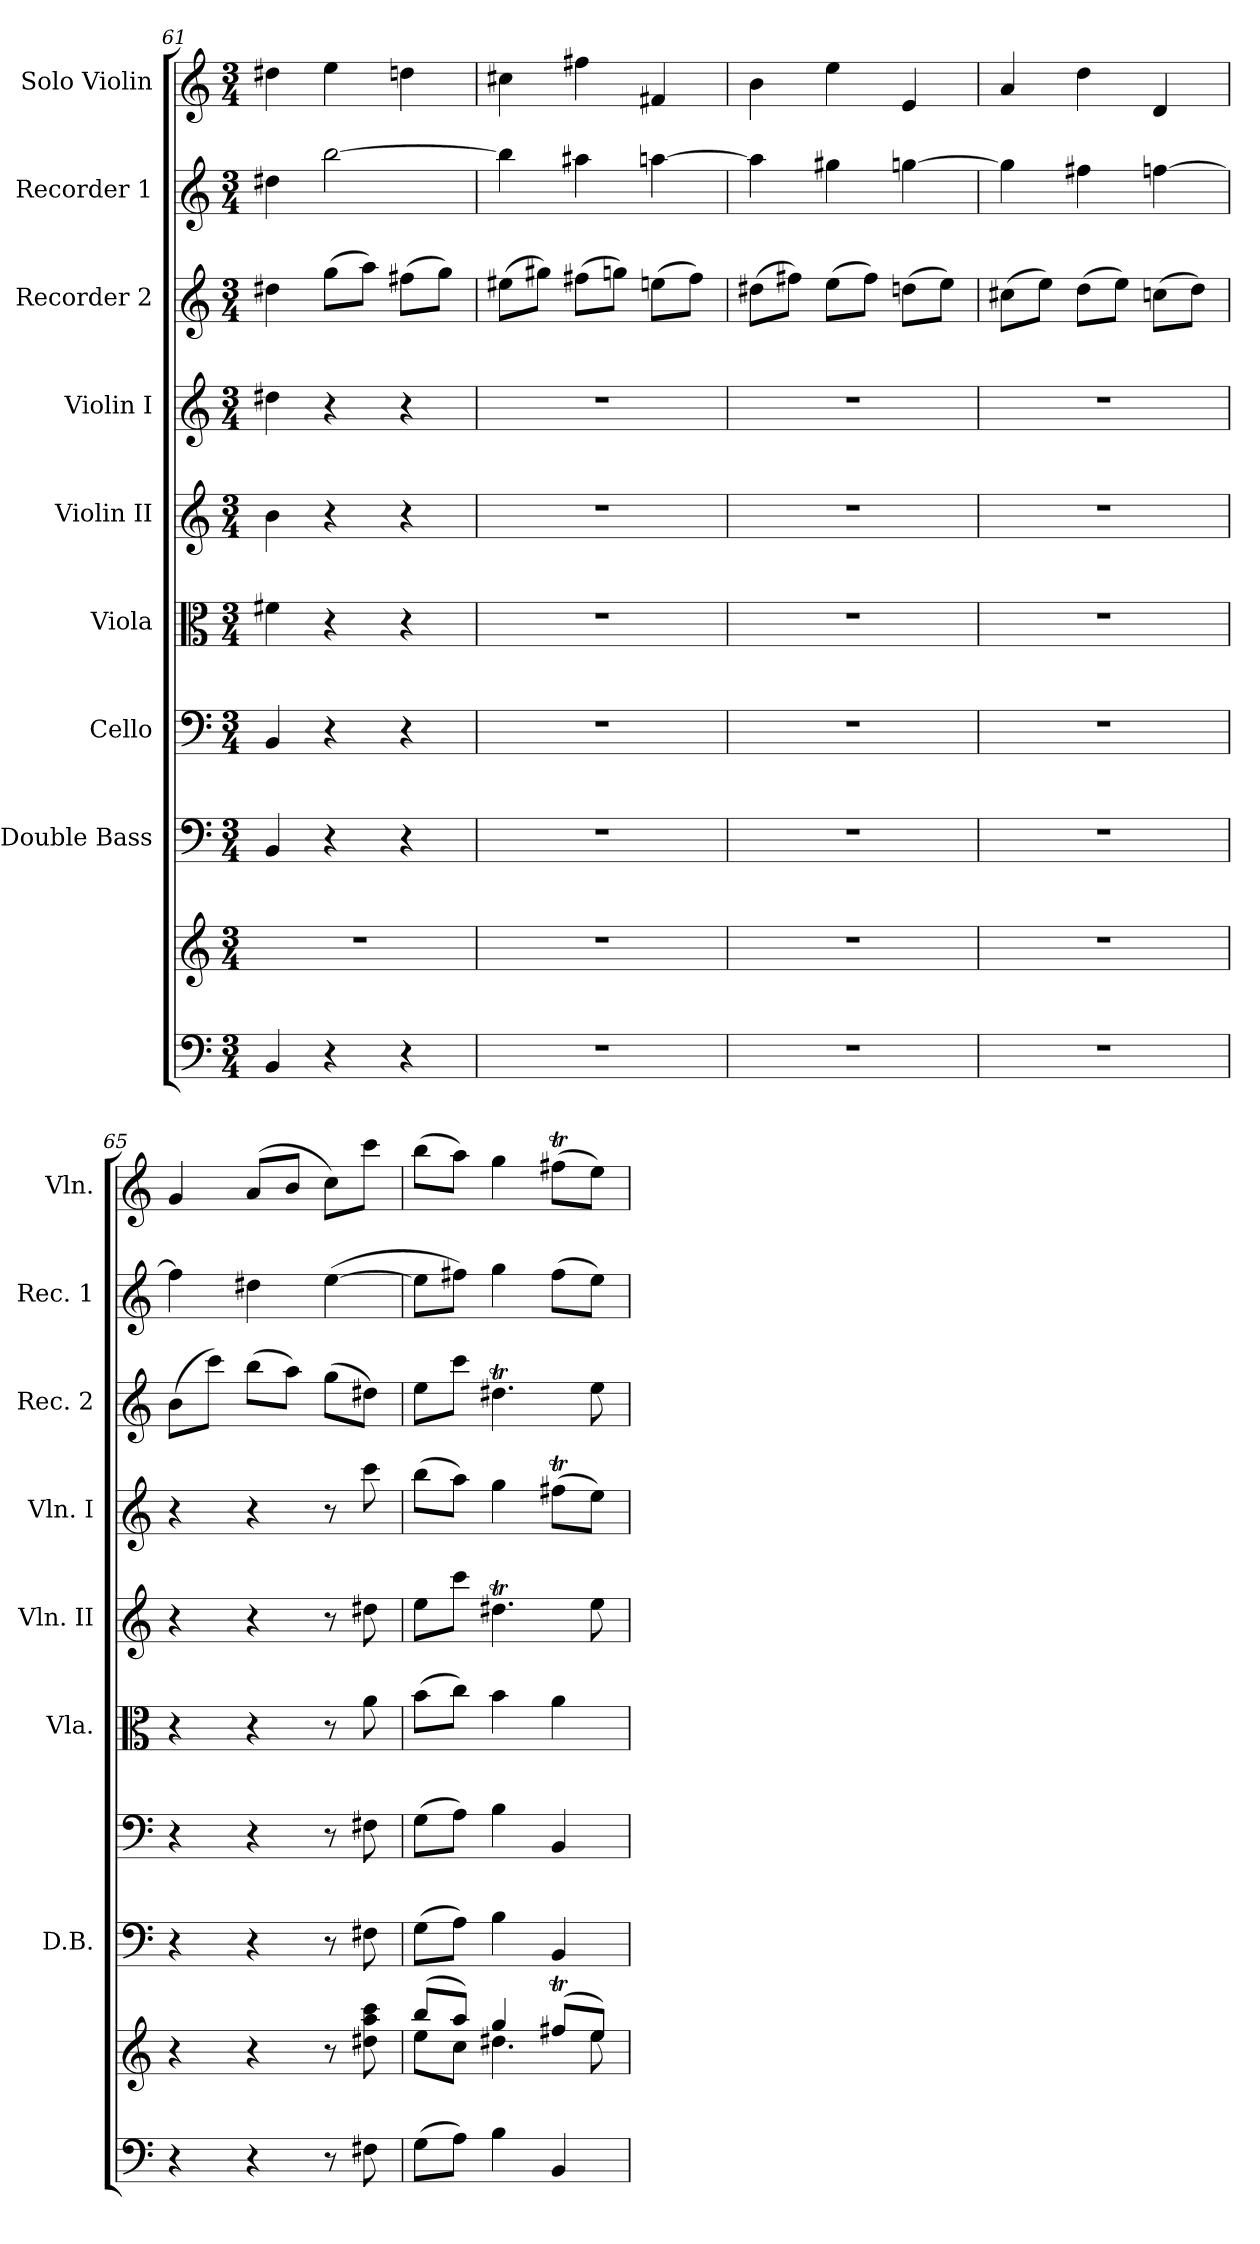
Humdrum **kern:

**kern	**kern	**kern	**kern	**kern	**kern	**kern	**kern	**kern	**kern
*part9	*part9	*part8	*part7	*part6	*part5	*part4	*part3	*part2	*part1
*staff10	*staff9	*staff8	*staff7	*staff6	*staff5	*staff4	*staff3	*staff2	*staff1
*	*	*I"Double Bass	*I"Cello	*I"Viola	*I"Violin II	*I"Violin I	*I"Recorder 2	*I"Recorder 1	*I"Solo Violin
*	*	*I'D.B.	*	*I'Vla.	*I'Vln. II	*I'Vln. I	*I'Rec. 2	*I'Rec. 1	*I'Vln.
*clefF4	*clefG2	*clefF4	*clefF4	*clefC3	*clefG2	*clefG2	*clefG2	*clefG2	*clefG2
*	*	*ITrd7c12	*	*	*	*	*	*	*
*M3/4	*M3/4	*M3/4	*M3/4	*M3/4	*M3/4	*M3/4	*M3/4	*M3/4	*M3/4
=61	=61	=61	=61	=61	=61	=61	=61	=61	=61
4BB/	2.r	4BBB/	4BB/	4f#\	4b\	4dd#\	4dd#\	4dd#\	4dd#\
4r	.	4r	4r	4r	4r	4r	(>8gg\L	[2bb\	4ee\
.	.	.	.	.	.	.	8aa\J)	.	.
4r	.	4r	4r	4r	4r	4r	(>8ff#\L	.	4ddn\
.	.	.	.	.	.	.	8gg\J)	.	.
=62	=62	=62	=62	=62	=62	=62	=62	=62	=62
2.r	2.r	2.r	2.r	2.r	2.r	2.r	(>8ee#\L	4bb\]	4cc#\
.	.	.	.	.	.	.	8gg#\J)	.	.
.	.	.	.	.	.	.	(>8ff#\L	4aa#\	4ff#\
.	.	.	.	.	.	.	8ggn\J)	.	.
.	.	.	.	.	.	.	(>8een\L	[4aan\	4f#/
.	.	.	.	.	.	.	8ff#\J)	.	.
=63	=63	=63	=63	=63	=63	=63	=63	=63	=63
2.r	2.r	2.r	2.r	2.r	2.r	2.r	(>8dd#\L	4aa\]	4b\
.	.	.	.	.	.	.	8ff#\J)	.	.
.	.	.	.	.	.	.	(>8ee\L	4gg#\	4ee\
.	.	.	.	.	.	.	8ff#\J)	.	.
.	.	.	.	.	.	.	(>8ddn\L	[4ggn\	4e/
.	.	.	.	.	.	.	8ee\J)	.	.
=64	=64	=64	=64	=64	=64	=64	=64	=64	=64
2.r	2.r	2.r	2.r	2.r	2.r	2.r	(>8cc#\L	4gg\]	4a/
.	.	.	.	.	.	.	8ee\J)	.	.
.	.	.	.	.	.	.	(>8dd\L	4ff#\	4dd\
.	.	.	.	.	.	.	8ee\J)	.	.
.	.	.	.	.	.	.	(>8ccn\L	[4ffn\	4d/
.	.	.	.	.	.	.	8dd\J)	.	.
=65	=65	=65	=65	=65	=65	=65	=65	=65	=65
4r	4r	4r	4r	4r	4r	4r	(>8b\L	4ff\]	4g/
.	.	.	.	.	.	.	8ccc\J)	.	.
4r	4r	4r	4r	4r	4r	4r	(>8bb\L	4dd#\	(>8a/L
.	.	.	.	.	.	.	8aa\J)	.	8b/J
8r	8r	8r	8r	8r	8r	8r	(>8gg\L	(>[4ee\	8cc\L)
8F#\	8dd#\ 8aa\ 8ccc\	8FF#\	8F#\	8a\	8dd#\	8ccc\	8dd#\J)	.	8ccc\J
!!LO:PB:g=z
=66	=66	=66	=66	=66	=66	=66	=66	=66	=66
*	*^	*	*	*	*	*	*	*	*
(>8G\L	(>8bb/L	8ee\L	(>8GG\L	(>8G\L	(>8b\L	8ee\L	(>8bb\L	8ee\L	8ee\L]	(>8bb\L
8A\J)	8aa/J)	8cc\J	8AA\J)	8A\J)	8cc\J)	8ccc\J	8aa\J)	8ccc\J	8ff#\J)	8aa\J)
4B\	4gg/	4.dd#\	4BB\	4B\	4b\	4.dd#t\	4gg\	4.dd#t\	4gg\	4gg\
4BB/	(>8ff#t/L	.	4BBB/	4BB/	4a\	.	(>8ff#t\L	.	(>8ff#\L	(>8ff#t\L
.	8ee/J)	8ee\	.	.	.	8ee\	8ee\J)	8ee\	8ee\J)	8ee\J)
*	*v	*v	*	*	*	*	*	*	*	*
=	=	=	=	=	=	=	=	=	=
*-	*-	*-	*-	*-	*-	*-	*-	*-	*-
